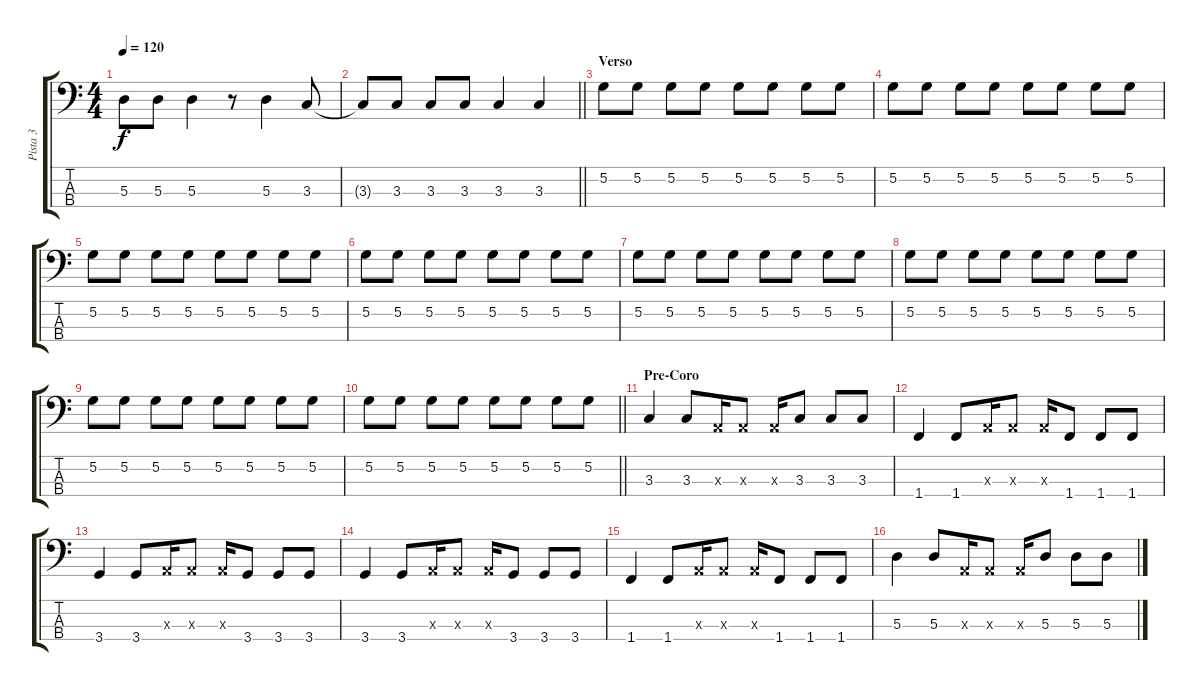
\track ("Pista 3" "Pista 3") {instrument electricbassfinger}
\staff {score tabs}
\tuning (G2 D2 A1 E1) {hide}
\ts (4 4)
\tempo 120
\clef f4
\ks c
5.3.8{dy f} 5.3.8 5.3.4 r.8 5.3.4 3.3.8 |
\barLineRight lightlight
3.3{t}.8 3.3.8 3.3.8 3.3.8 3.3.4 3.3.4 |
\section ("" "Verso")
5.2.8 5.2.8 5.2.8 5.2.8 5.2.8 5.2.8 5.2.8 5.2.8 |
5.2.8 5.2.8 5.2.8 5.2.8 5.2.8 5.2.8 5.2.8 5.2.8 |
5.2.8 5.2.8 5.2.8 5.2.8 5.2.8 5.2.8 5.2.8 5.2.8 |
5.2.8 5.2.8 5.2.8 5.2.8 5.2.8 5.2.8 5.2.8 5.2.8 |
5.2.8 5.2.8 5.2.8 5.2.8 5.2.8 5.2.8 5.2.8 5.2.8 |
5.2.8 5.2.8 5.2.8 5.2.8 5.2.8 5.2.8 5.2.8 5.2.8 |
5.2.8 5.2.8 5.2.8 5.2.8 5.2.8 5.2.8 5.2.8 5.2.8 |
\barLineRight lightlight
5.2.8 5.2.8 5.2.8 5.2.8 5.2.8 5.2.8 5.2.8 5.2.8 |
\section ("" "Pre-Coro")
3.3.4 3.3.8 0.3{x}.16 0.3{x}.8 0.3{x}.16 3.3.8 3.3.8 3.3.8 |
1.4.4 1.4.8 0.3{x}.16 0.3{x}.8 0.3{x}.16 1.4.8 1.4.8 1.4.8 |
3.4.4 3.4.8 0.3{x}.16 0.3{x}.8 0.3{x}.16 3.4.8 3.4.8 3.4.8 |
3.4.4 3.4.8 0.3{x}.16 0.3{x}.8 0.3{x}.16 3.4.8 3.4.8 3.4.8 |
1.4.4 1.4.8 0.3{x}.16 0.3{x}.8 0.3{x}.16 1.4.8 1.4.8 1.4.8 |
5.3.4 5.3.8 0.3{x}.16 0.3{x}.8 0.3{x}.16 5.3.8 5.3.8 5.3.8
